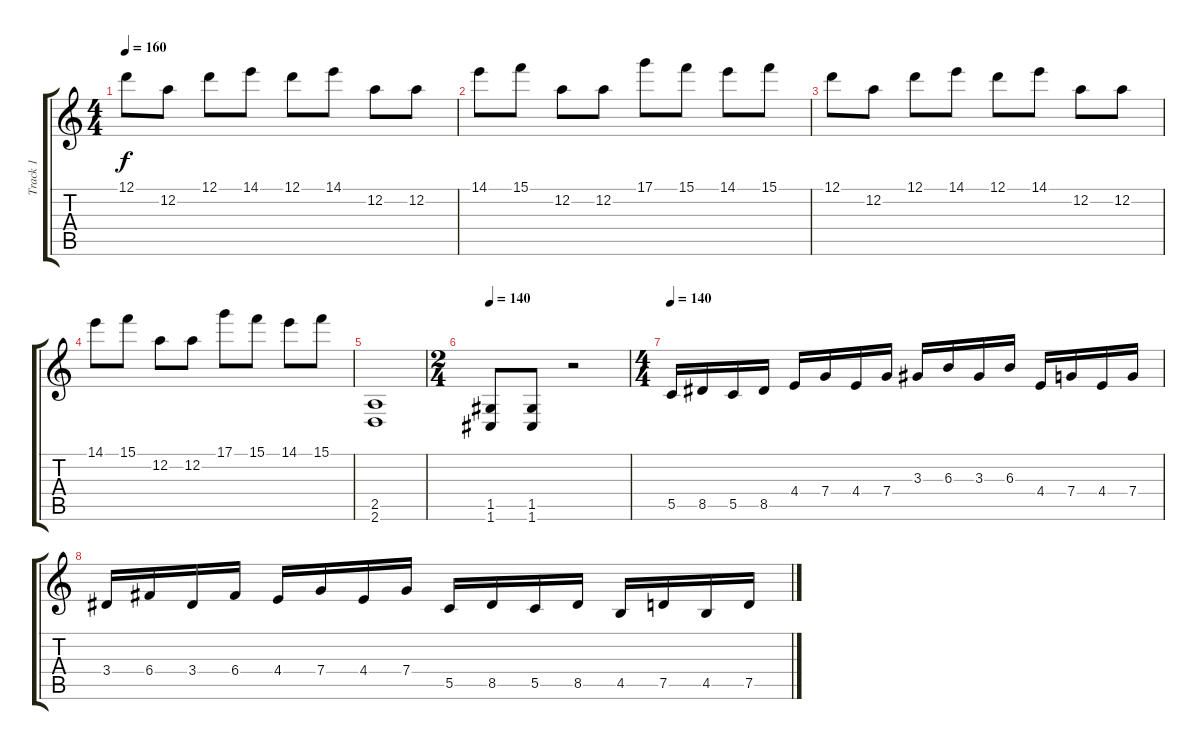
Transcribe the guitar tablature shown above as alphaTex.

\track ("Track 1" "Track 1") {instrument distortionguitar}
\staff {score tabs}
\tuning (D4 A3 F3 C3 G2 C2) {hide}
\ts (4 4)
\tempo 160
\clef g2
\ks c
12.1.8{dy f} 12.2.8 12.1.8 14.1.8 12.1.8 14.1.8 12.2.8 12.2.8 |
14.1.8 15.1.8 12.2.8 12.2.8 17.1.8 15.1.8 14.1.8 15.1.8 |
12.1.8 12.2.8 12.1.8 14.1.8 12.1.8 14.1.8 12.2.8 12.2.8 |
14.1.8 15.1.8 12.2.8 12.2.8 17.1.8 15.1.8 14.1.8 15.1.8 |
(2.5 2.6).1{balance 0} |
\ts (2 4)
\tempo 140
(1.5 1.6).8 (1.5 1.6).8 r.2 |
\ts (4 4)
\tempo 140
5.5.16 8.5.16 5.5.16 8.5.16 4.4.16 7.4.16 4.4.16 7.4.16 3.3.16 6.3.16 3.3.16 6.3.16 4.4.16 7.4.16 4.4.16 7.4.16 |
3.4.16 6.4.16 3.4.16 6.4.16 4.4.16 7.4.16 4.4.16 7.4.16 5.5.16 8.5.16 5.5.16 8.5.16 4.5.16 7.5.16 4.5.16 7.5.16
